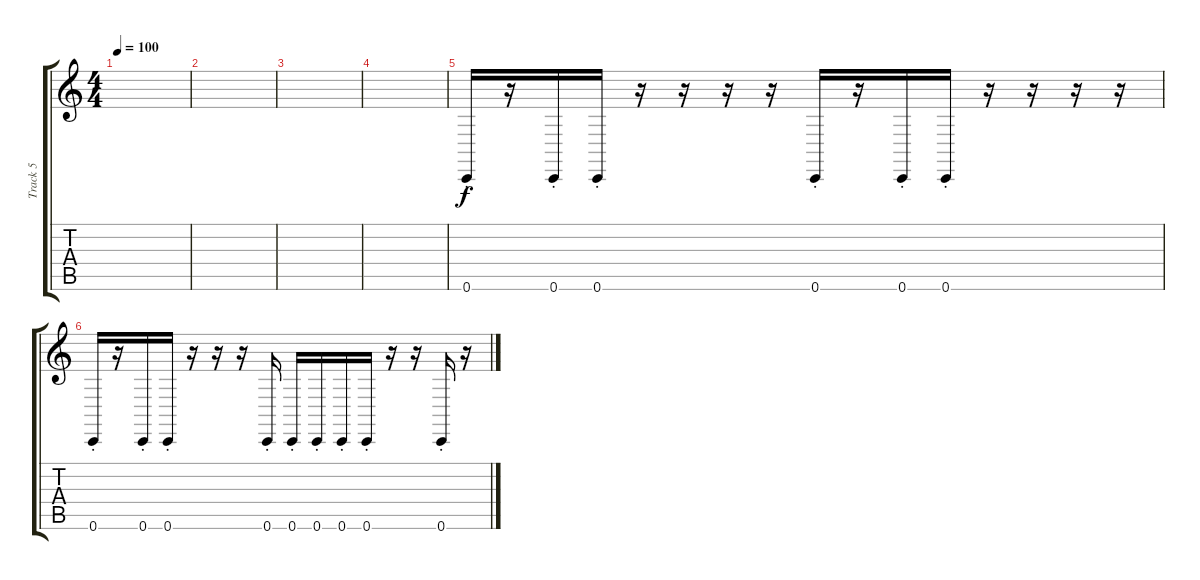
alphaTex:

\track ("Track 5" "Track 5") {instrument churchorgan}
\staff {score tabs}
\tuning (D4 A3 F3 C3 G2 C2) {hide}
\ts (4 4)
\tempo 100
\clef g2
\ks c
|
|
|
|
0.6{st}.16 r.16 0.6{st}.16 0.6{st}.16 r.16 r.16 r.16 r.16 0.6{st}.16 r.16 0.6{st}.16 0.6{st}.16 r.16 r.16 r.16 r.16 |
0.6{st}.16 r.16 0.6{st}.16 0.6{st}.16 r.16 r.16 r.16 0.6{st}.16 0.6{st}.16 0.6{st}.16 0.6{st}.16 0.6{st}.16 r.16 r.16 0.6{st}.16 r.16
